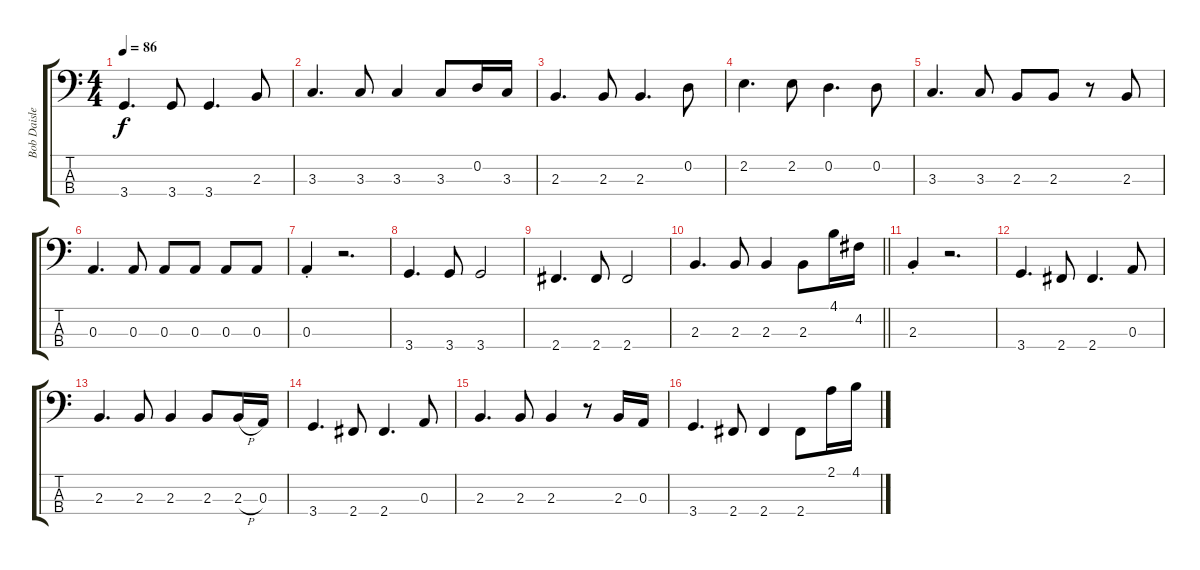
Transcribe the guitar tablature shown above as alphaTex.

\track ("Bob Daisley" "Bob Daisle") {instrument electricbasspick}
\staff {score tabs}
\tuning (G2 D2 A1 E1) {hide}
\ts (4 4)
\tempo 86
\clef f4
\ks c
3.4.4{d dy f} 3.4.8 3.4.4{d} 2.3.8 |
3.3.4{d} 3.3.8 3.3.4 3.3.8 0.2.16 3.3.16 |
2.3.4{d} 2.3.8 2.3.4{d} 0.2.8 |
2.2.4{d} 2.2.8 0.2.4{d} 0.2.8 |
3.3.4{d} 3.3.8 2.3.8 2.3.8 r.8 2.3.8 |
0.3.4{d} 0.3.8 0.3.8 0.3.8 0.3.8 0.3.8 |
0.3{st}.4 r.2{d} |
3.4.4{d} 3.4.8 3.4.2 |
2.4.4{d} 2.4.8 2.4.2 |
\barLineRight lightlight
2.3.4{d} 2.3.8 2.3.4 2.3.8 4.1.16 4.2.16 |
2.3{st}.4 r.2{d} |
3.4.4{d} 2.4.8 2.4.4{d} 0.3.8 |
2.3.4{d} 2.3.8 2.3.4 2.3.8 2.3{h}.16 0.3.16 |
3.4.4{d} 2.4.8 2.4.4{d} 0.3.8 |
2.3.4{d} 2.3.8 2.3.4 r.8 2.3.16 0.3.16 |
3.4.4{d} 2.4.8 2.4.4 2.4.8 2.1.16 4.1.16
